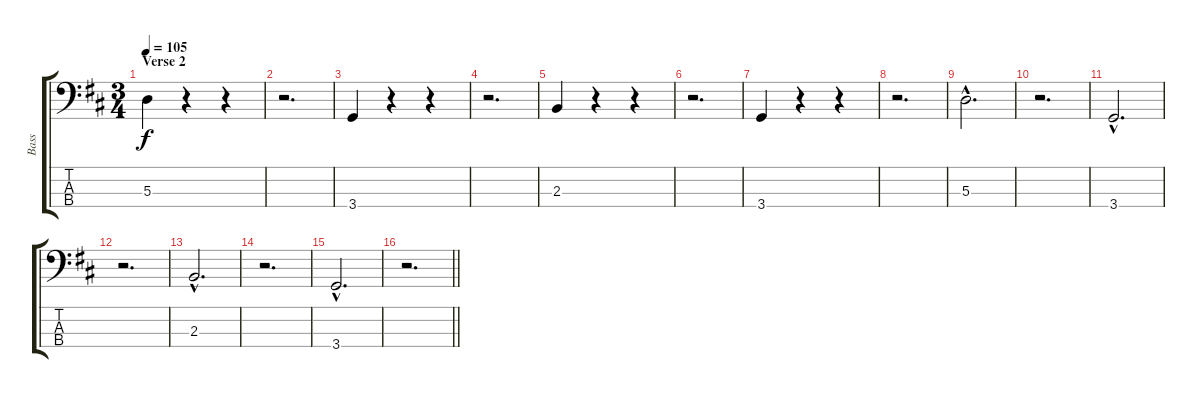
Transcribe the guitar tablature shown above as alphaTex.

\track ("Bass" "Bass") {instrument electricbassfinger}
\staff {score tabs}
\tuning (G2 D2 A1 E1) {hide}
\ts (3 4)
\section ("" "Verse 2")
\tempo 105
\clef f4
\ks d
5.3.4{dy f} r.4 r.4 |
r.2{d} |
3.4.4 r.4 r.4 |
r.2{d} |
2.3.4 r.4 r.4 |
r.2{d} |
3.4.4 r.4 r.4 |
r.2{d} |
5.3{hac}.2{d} |
r.2{d} |
3.4{hac}.2{d} |
r.2{d} |
2.3{hac}.2{d} |
r.2{d} |
3.4{hac}.2{d} |
\barLineRight lightlight
r.2{d}
